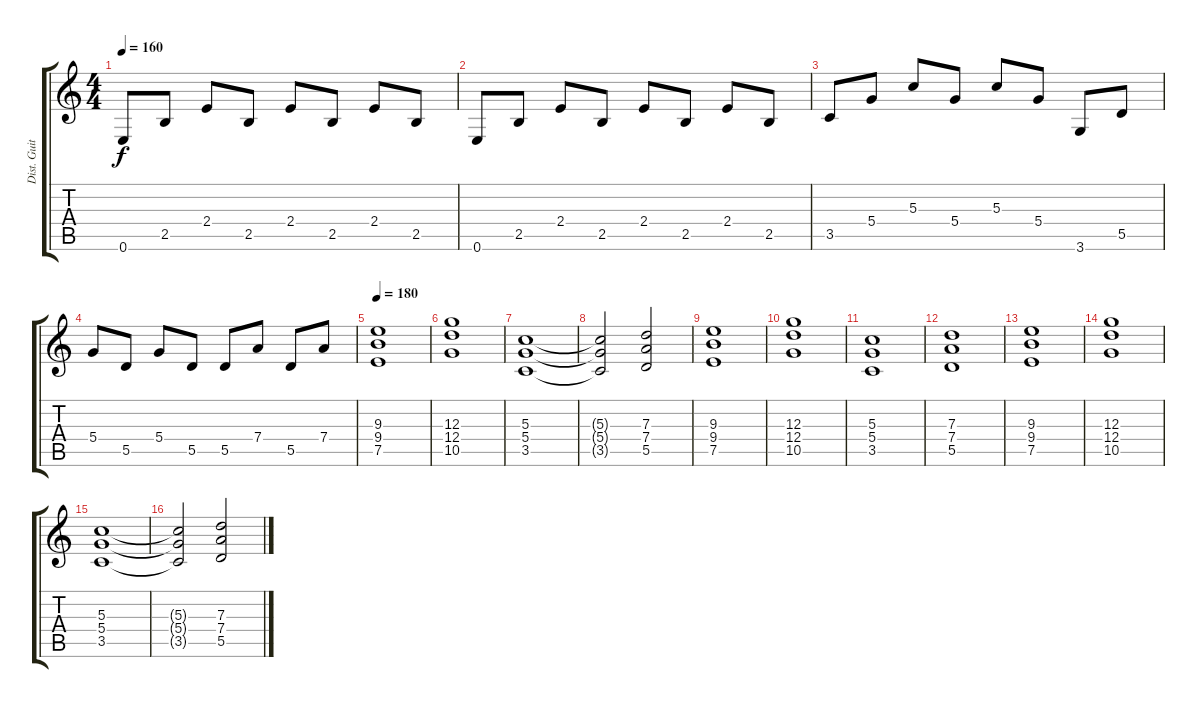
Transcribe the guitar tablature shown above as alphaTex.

\track ("Dist. Guitar 2" "Dist. Guit") {instrument distortionguitar}
\staff {score tabs}
\tuning (E4 B3 G3 D3 A2 E2) {hide}
\ts (4 4)
\tempo 160
\clef g2
\ks c
0.6.8{dy f} 2.5.8 2.4.8 2.5.8 2.4.8 2.5.8 2.4.8 2.5.8 |
0.6.8 2.5.8 2.4.8 2.5.8 2.4.8 2.5.8 2.4.8 2.5.8 |
3.5.8 5.4.8 5.3.8 5.4.8 5.3.8 5.4.8 3.6.8 5.5.8 |
5.4.8 5.5.8 5.4.8 5.5.8 5.5.8 7.4.8 5.5.8 7.4.8 |
\tempo 180
(9.3 9.4 7.5).1{instrument distortionguitar} |
(12.3 12.4 10.5).1 |
(5.3 5.4 3.5).1 |
(5.3{t} 5.4{t} 3.5{t}).2 (7.3 7.4 5.5).2 |
(9.3 9.4 7.5).1 |
(12.3 12.4 10.5).1 |
(5.3 5.4 3.5).1 |
(7.3 7.4 5.5).1 |
(9.3 9.4 7.5).1 |
(12.3 12.4 10.5).1 |
(5.3 5.4 3.5).1 |
(5.3{t} 5.4{t} 3.5{t}).2 (7.3 7.4 5.5).2
